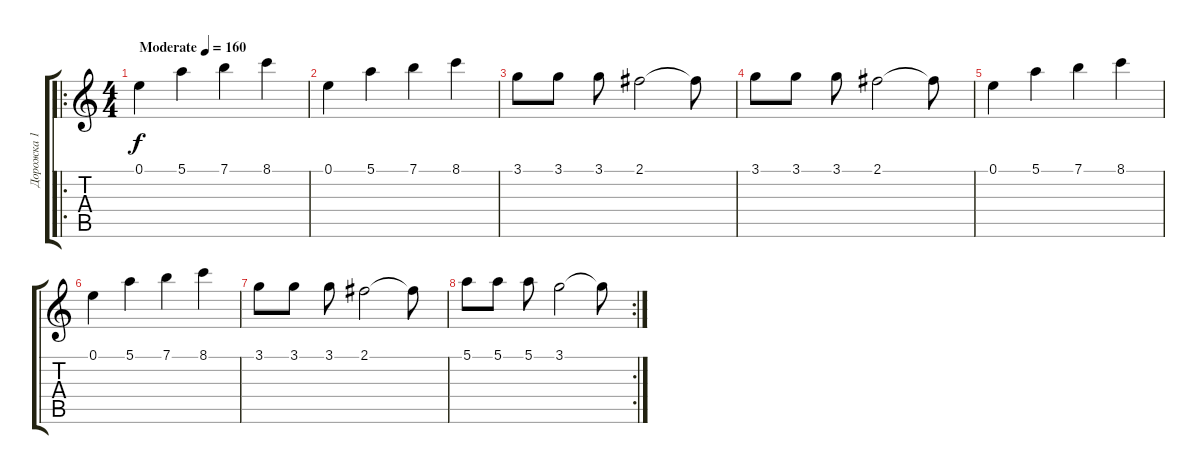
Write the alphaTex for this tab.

\track ("Дорожка 1" "Дорожка 1") {instrument overdrivenguitar}
\staff {score tabs}
\tuning (E4 B3 G3 D3 A2 E2) {hide}
\ro
\ts (4 4)
\tempo (160 "Moderate")
\clef g2
\ks c
0.1.4{dy f instrument overdrivenguitar} 5.1.4 7.1.4 8.1.4 |
0.1.4 5.1.4 7.1.4 8.1.4 |
3.1.8 3.1.8 3.1.8 2.1.2 2.1{t}.8 |
3.1.8 3.1.8 3.1.8 2.1.2 2.1{t}.8 |
0.1.4 5.1.4 7.1.4 8.1.4 |
0.1.4 5.1.4 7.1.4 8.1.4 |
3.1.8 3.1.8 3.1.8 2.1.2 2.1{t}.8 |
\rc 2
5.1.8 5.1.8 5.1.8 3.1.2 3.1{t}.8
